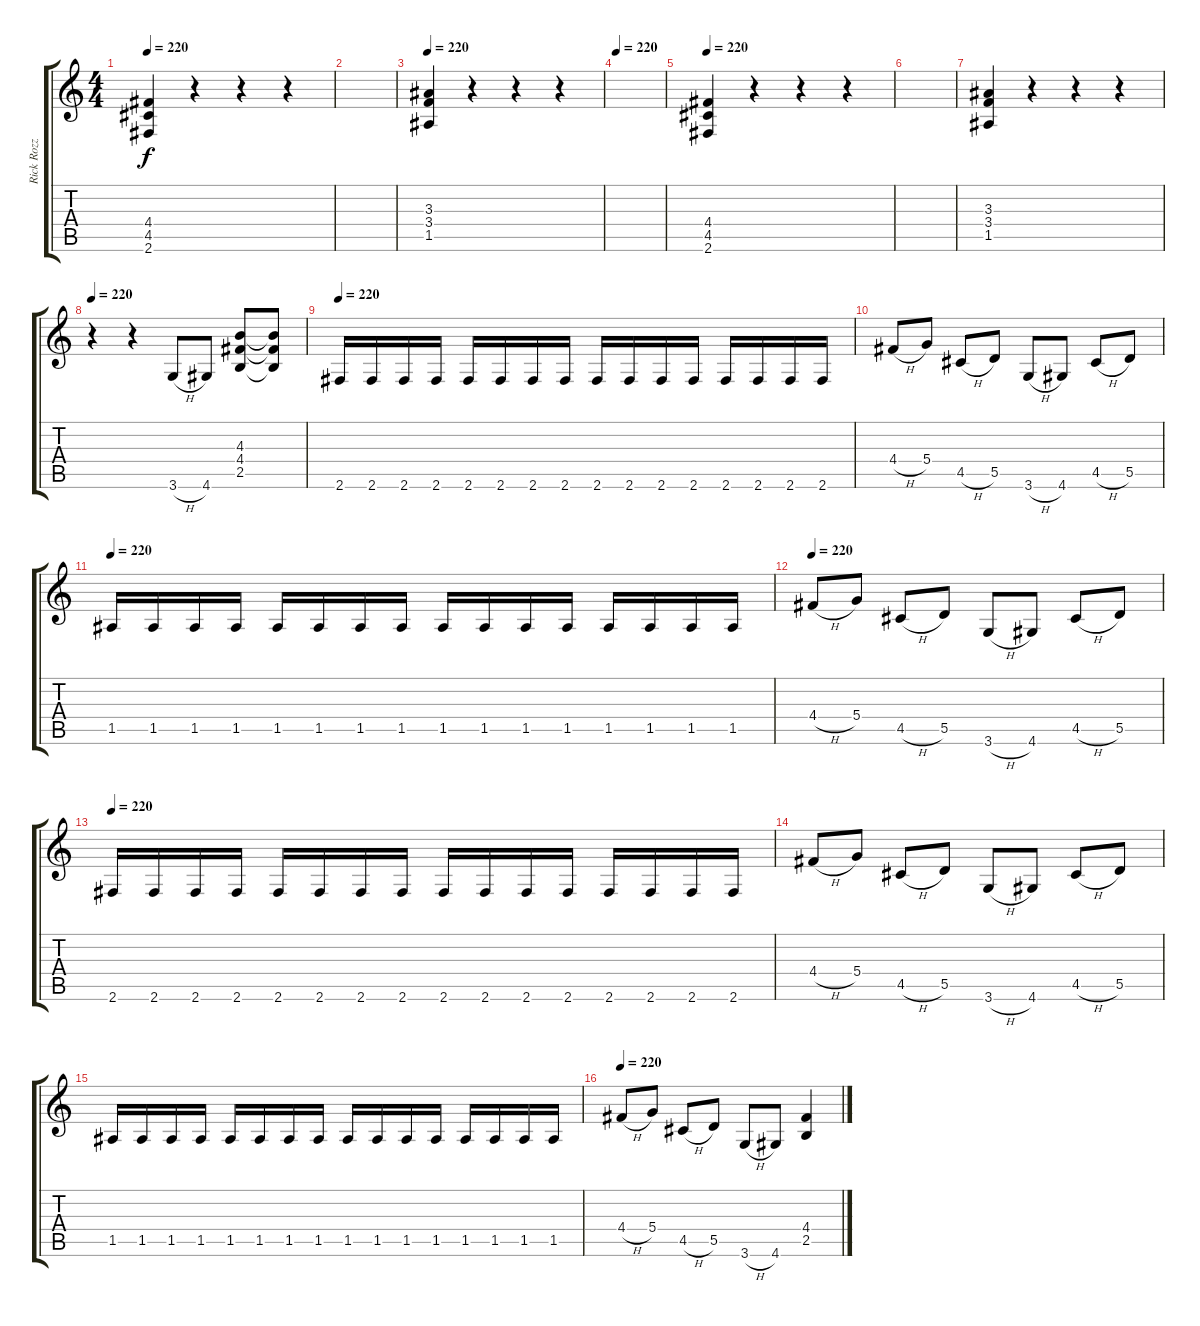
\track ("Rick Rozz" "Rick Rozz") {instrument distortionguitar}
\staff {score tabs}
\tuning (E4 B3 G3 D3 A2 E2) {hide}
\ts (4 4)
\tempo 220
\clef g2
\ks c
(4.4 4.5 2.6).4{dy f} r.4 r.4 r.4 |
|
\tempo 220
(3.3 3.4 1.5).4 r.4 r.4 r.4 |
\tempo 220
|
\tempo 220
(4.4 4.5 2.6).4 r.4 r.4 r.4 |
|
(3.3 3.4 1.5).4 r.4 r.4 r.4 |
\tempo 220
r.4 r.4 3.6{h}.8 4.6.8 (4.3 4.4 2.5).8 (4.3{t} 4.4{t} 2.5{t}).8 |
\tempo 220
2.6.16 2.6.16 2.6.16 2.6.16 2.6.16 2.6.16 2.6.16 2.6.16 2.6.16 2.6.16 2.6.16 2.6.16 2.6.16 2.6.16 2.6.16 2.6.16 |
4.4{h}.8 5.4.8 4.5{h}.8 5.5.8 3.6{h}.8 4.6.8 4.5{h}.8 5.5.8 |
\tempo 220
1.5.16 1.5.16 1.5.16 1.5.16 1.5.16 1.5.16 1.5.16 1.5.16 1.5.16 1.5.16 1.5.16 1.5.16 1.5.16 1.5.16 1.5.16 1.5.16 |
\tempo 220
4.4{h}.8 5.4.8 4.5{h}.8 5.5.8 3.6{h}.8 4.6.8 4.5{h}.8 5.5.8 |
\tempo 220
2.6.16 2.6.16 2.6.16 2.6.16 2.6.16 2.6.16 2.6.16 2.6.16 2.6.16 2.6.16 2.6.16 2.6.16 2.6.16 2.6.16 2.6.16 2.6.16 |
4.4{h}.8 5.4.8 4.5{h}.8 5.5.8 3.6{h}.8 4.6.8 4.5{h}.8 5.5.8 |
1.5.16 1.5.16 1.5.16 1.5.16 1.5.16 1.5.16 1.5.16 1.5.16 1.5.16 1.5.16 1.5.16 1.5.16 1.5.16 1.5.16 1.5.16 1.5.16 |
\tempo 220
4.4{h}.8 5.4.8 4.5{h}.8 5.5.8 3.6{h}.8 4.6.8 (4.4 2.5).4
